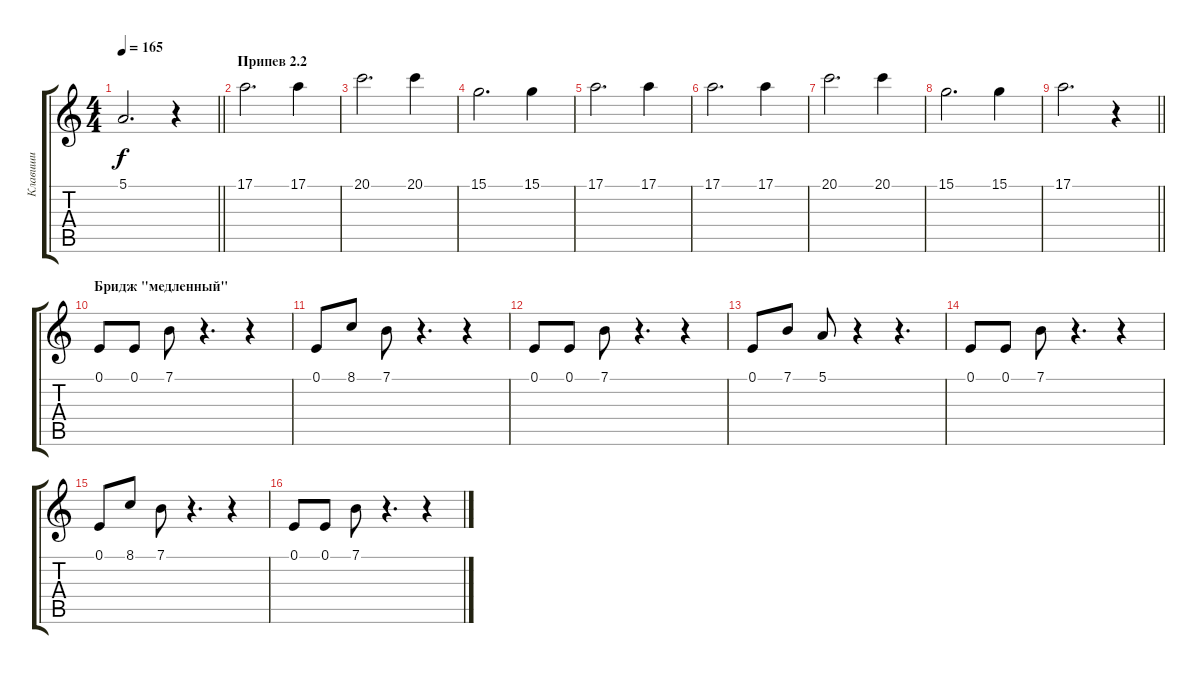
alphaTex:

\track ("Клавиши" "Клавиши") {instrument lead1square}
\staff {score tabs}
\tuning (E4 B3 G3 D3 A2 E2) {hide}
\ts (4 4)
\tempo 165
\clef g2
\barLineRight lightlight
\ks c
5.1.2{d dy f} r.4 |
\section ("" "Припев 2.2")
17.1.2{d} 17.1.4 |
20.1.2{d} 20.1.4 |
15.1.2{d} 15.1.4 |
17.1.2{d} 17.1.4 |
17.1.2{d} 17.1.4 |
20.1.2{d} 20.1.4 |
15.1.2{d} 15.1.4 |
\barLineRight lightlight
17.1.2{d} r.4 |
\section ("" "Бридж \"медленный\"")
0.1.8{instrument fx5brightness} 0.1.8 7.1.8 r.4{d} r.4 |
0.1.8 8.1.8 7.1.8 r.4{d} r.4 |
0.1.8 0.1.8 7.1.8 r.4{d} r.4 |
0.1.8 7.1.8 5.1.8 r.4 r.4{d} |
0.1.8 0.1.8 7.1.8 r.4{d} r.4 |
0.1.8 8.1.8 7.1.8 r.4{d} r.4 |
0.1.8 0.1.8 7.1.8 r.4{d} r.4
